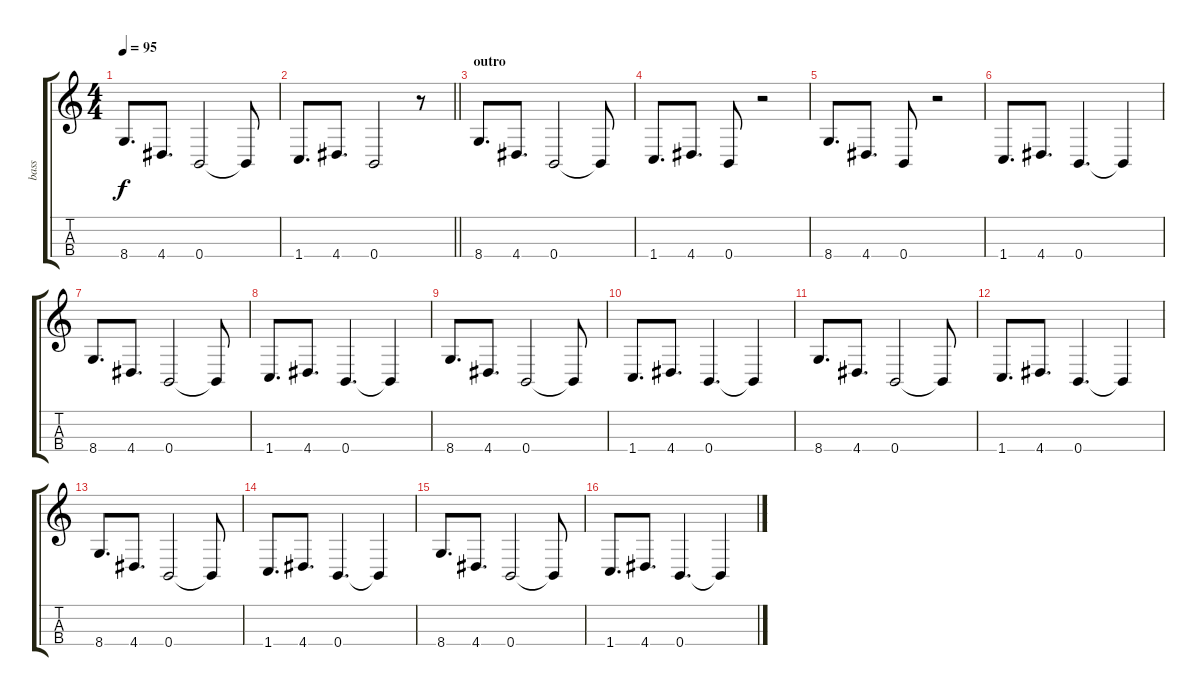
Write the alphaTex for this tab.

\track ("bass" "bass") {instrument electricbassfinger}
\staff {score tabs}
\tuning (E3 B2 Gb2 B1) {hide}
\ts (4 4)
\tempo 95
\clef g2
\ks c
8.4.8{d dy f} 4.4.8{d} 0.4.2 0.4{t}.8 |
\barLineRight lightlight
1.4.8{d} 4.4.8{d} 0.4.2 r.8 |
\section ("" "outro")
8.4.8{d} 4.4.8{d} 0.4.2 0.4{t}.8 |
1.4.8{d} 4.4.8{d} 0.4.8 r.2 |
8.4.8{d} 4.4.8{d} 0.4.8 r.2 |
1.4.8{d} 4.4.8{d} 0.4.4{d} 0.4{t}.4 |
8.4.8{d} 4.4.8{d} 0.4.2 0.4{t}.8 |
1.4.8{d} 4.4.8{d} 0.4.4{d} 0.4{t}.4 |
8.4.8{d} 4.4.8{d} 0.4.2 0.4{t}.8 |
1.4.8{d} 4.4.8{d} 0.4.4{d} 0.4{t}.4 |
8.4.8{d} 4.4.8{d} 0.4.2 0.4{t}.8 |
1.4.8{d} 4.4.8{d} 0.4.4{d} 0.4{t}.4 |
8.4.8{d} 4.4.8{d} 0.4.2 0.4{t}.8 |
1.4.8{d} 4.4.8{d} 0.4.4{d} 0.4{t}.4 |
8.4.8{d} 4.4.8{d} 0.4.2 0.4{t}.8 |
1.4.8{d} 4.4.8{d} 0.4.4{d} 0.4{t}.4
